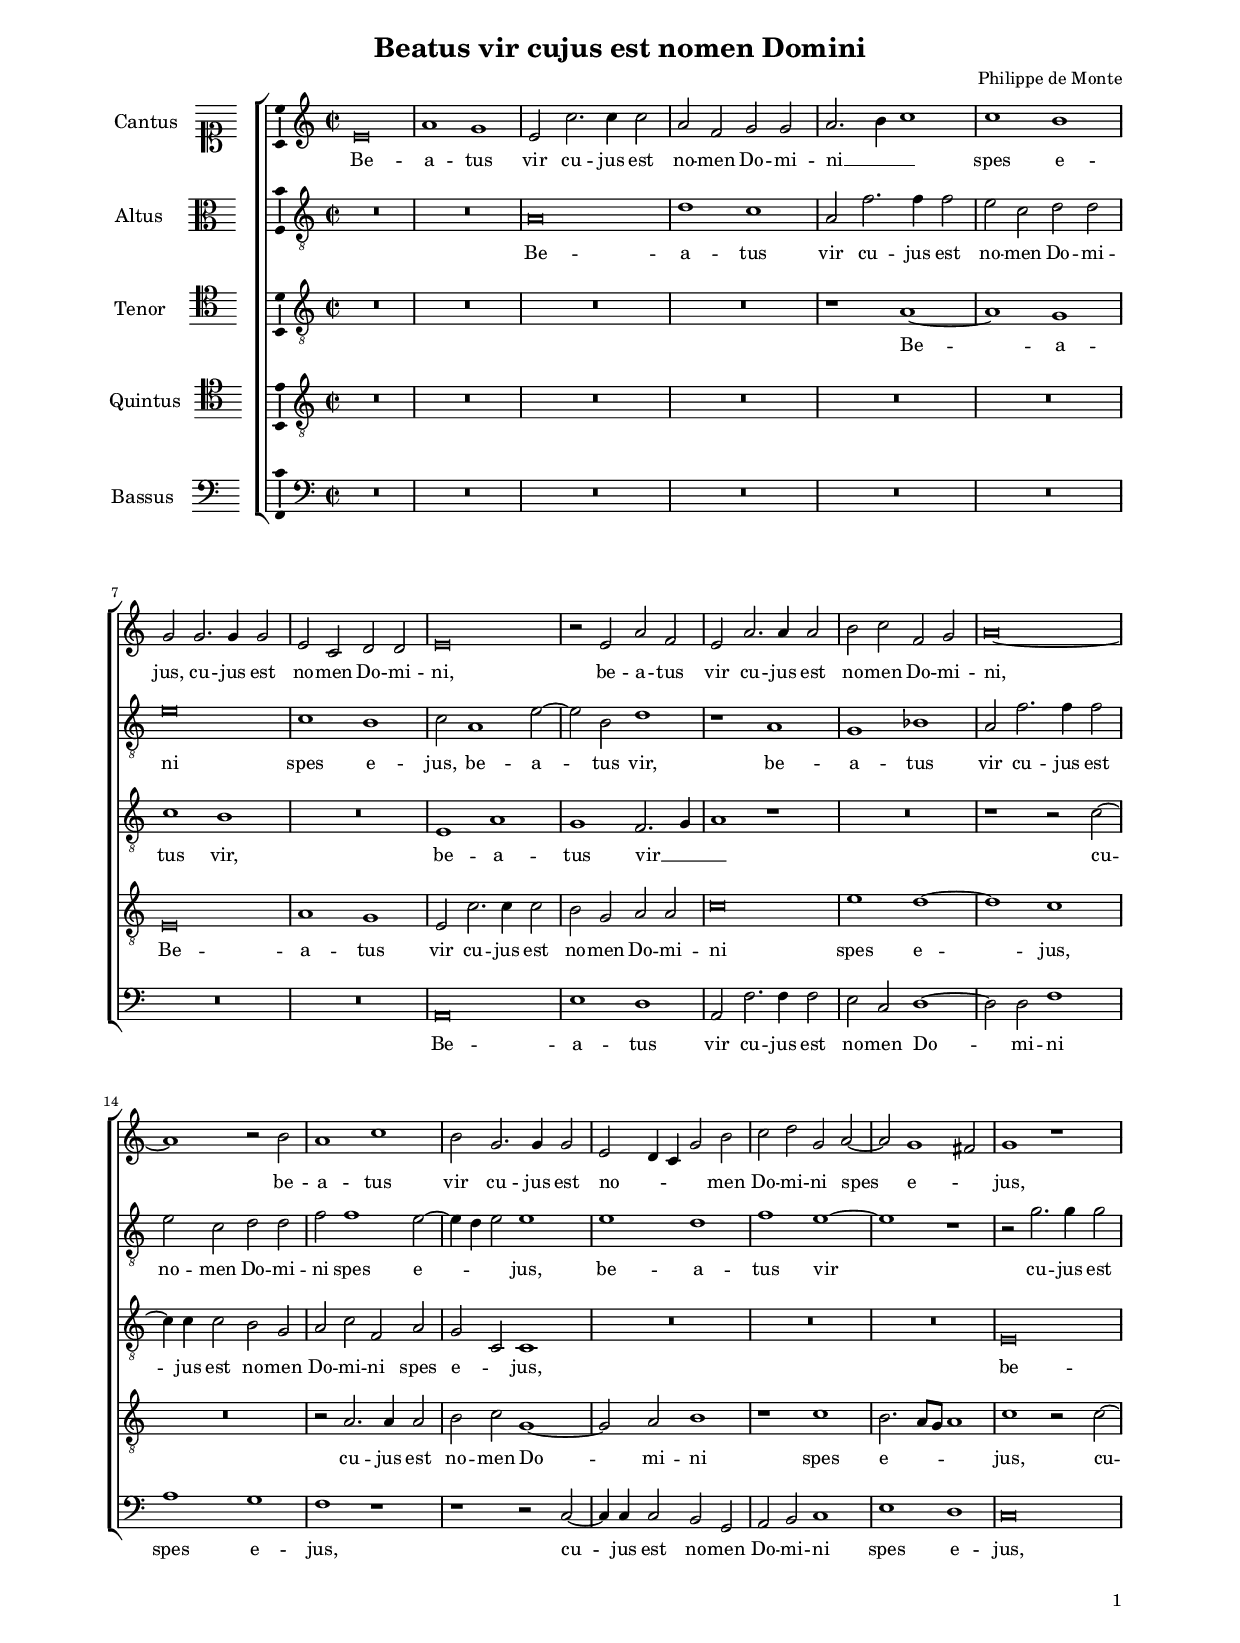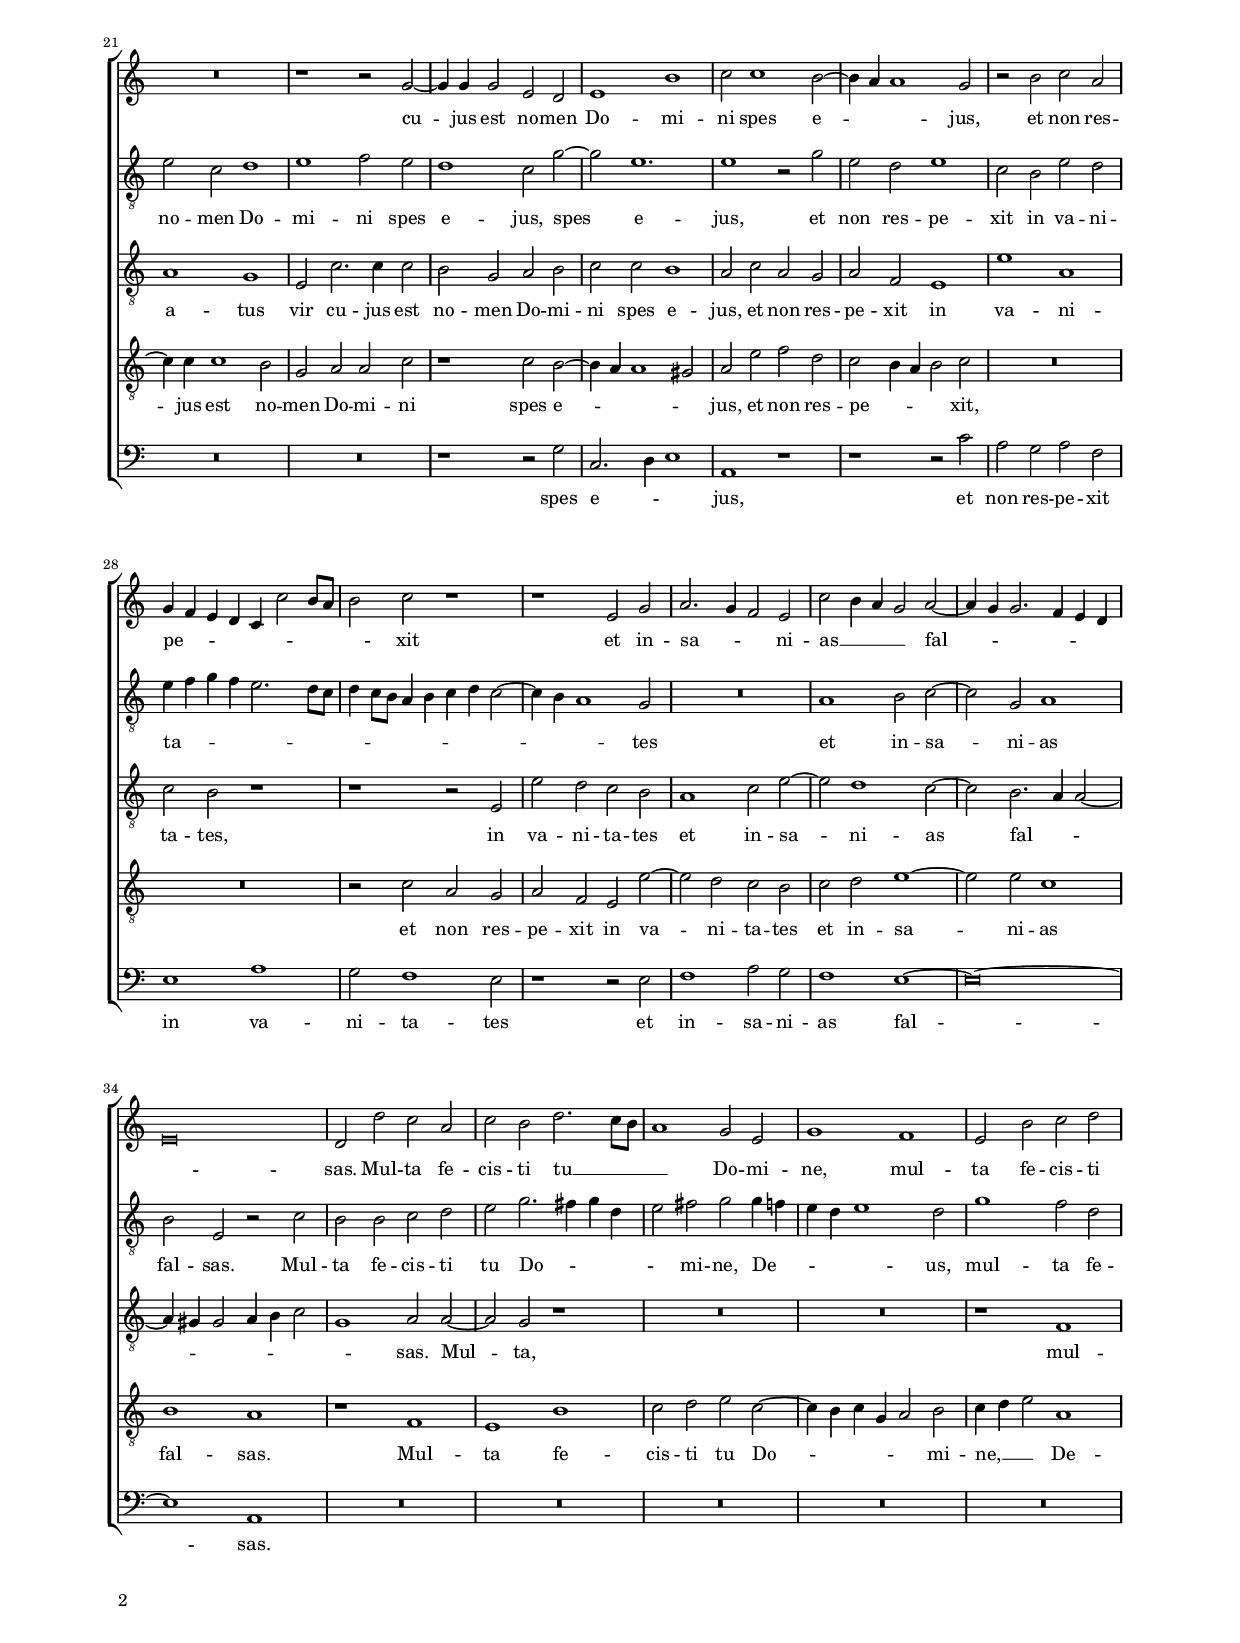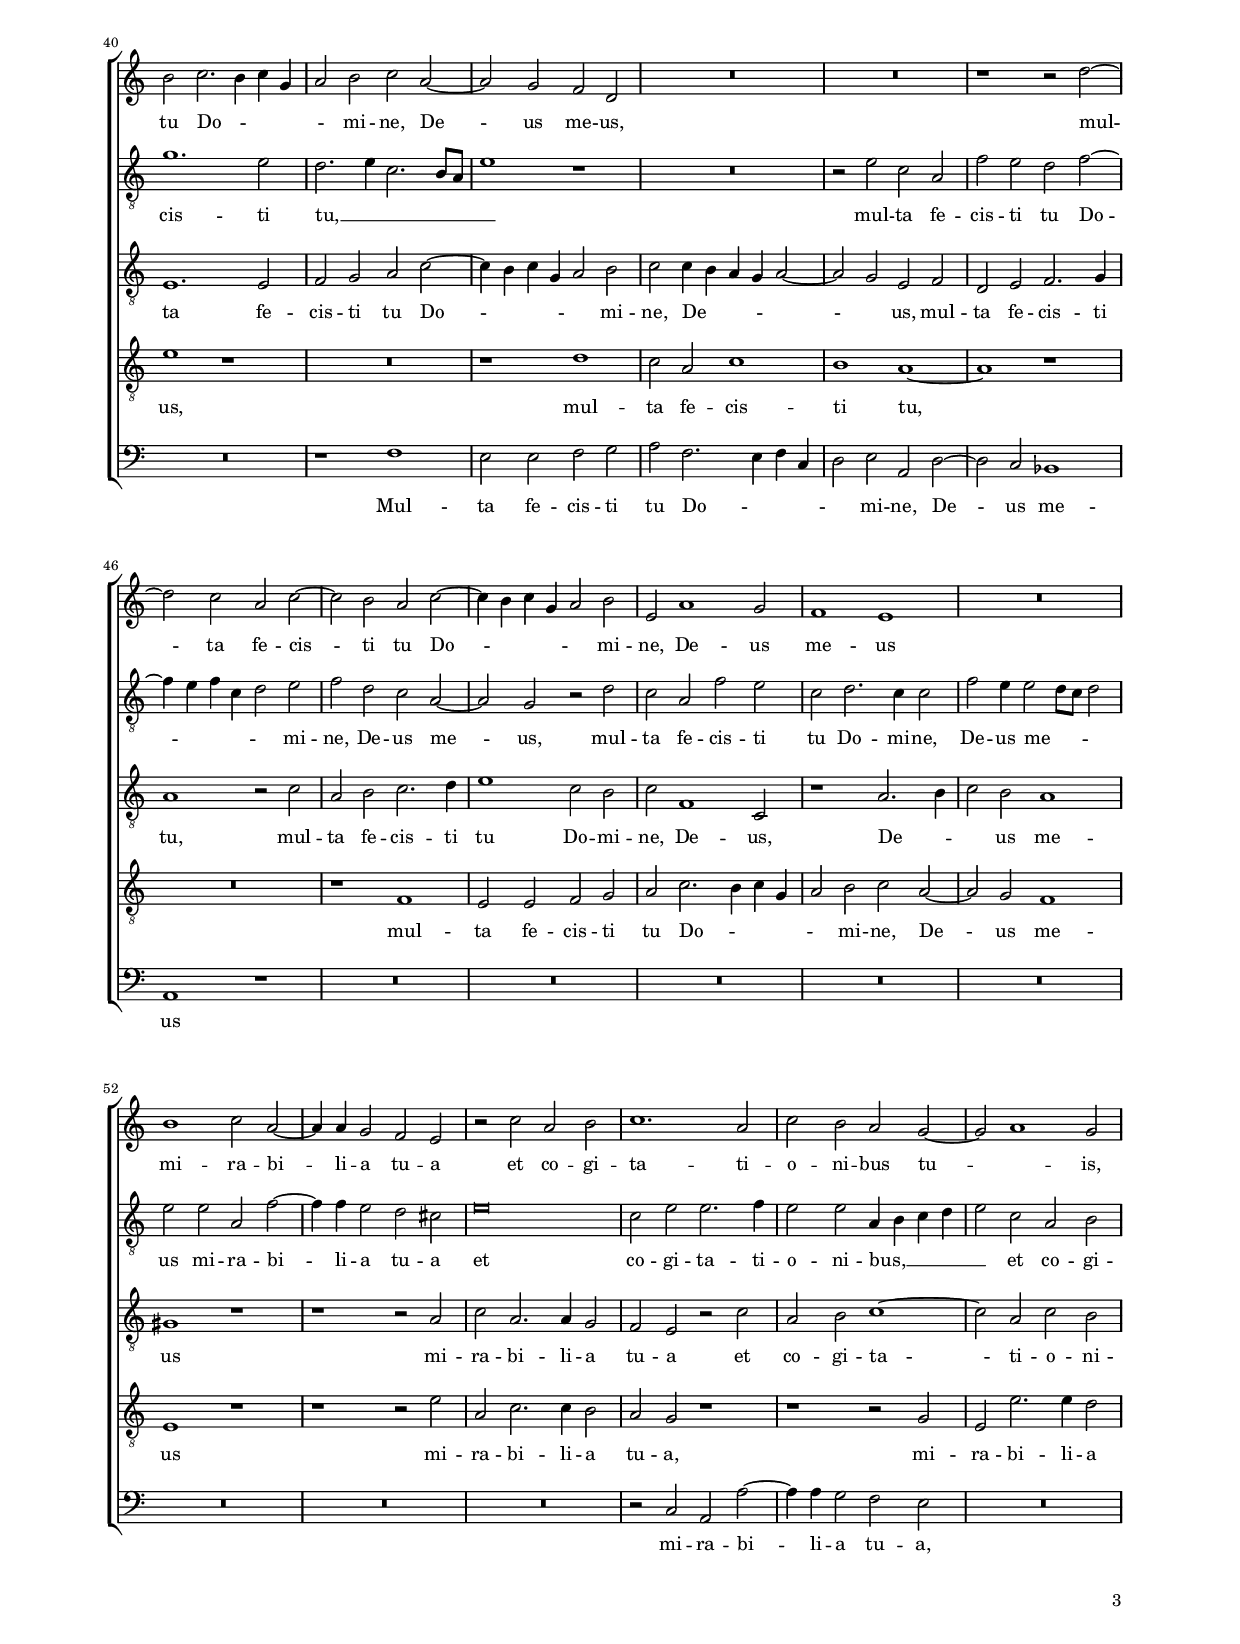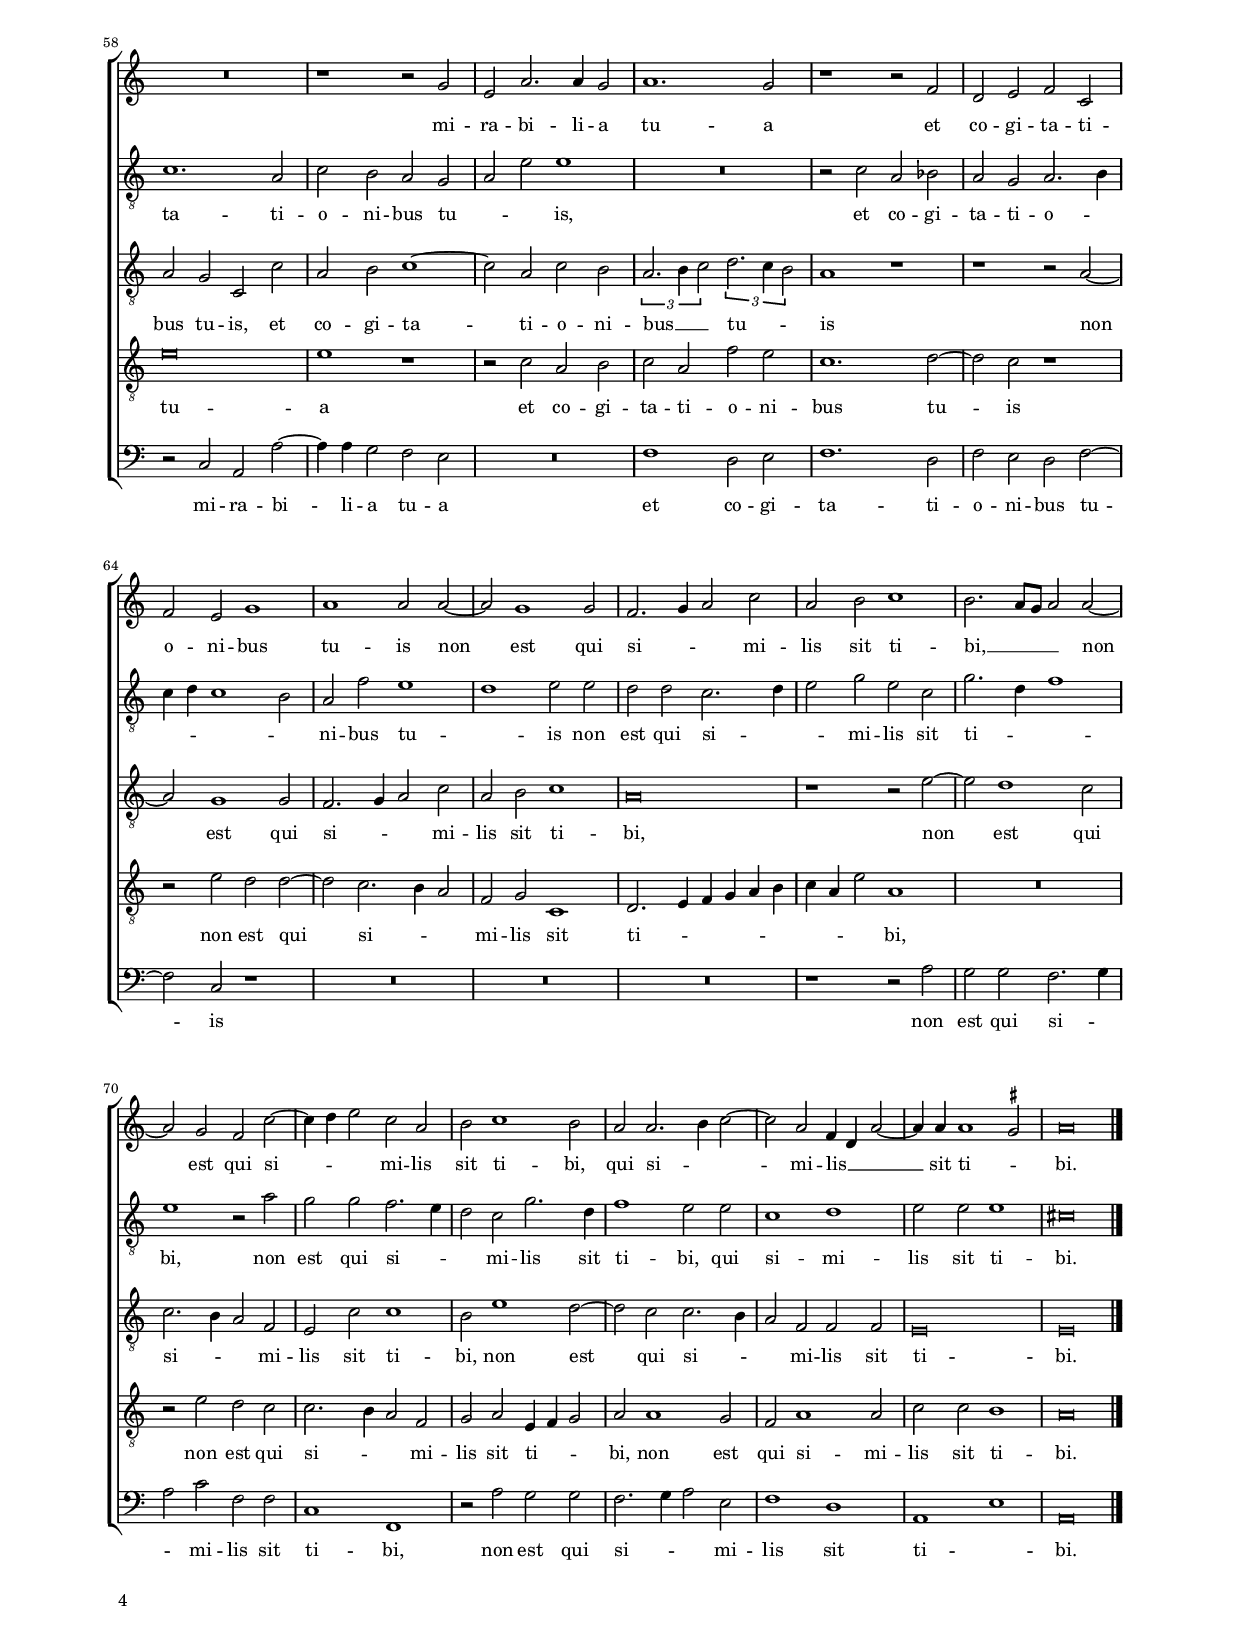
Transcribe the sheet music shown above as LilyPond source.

\header
{
  title="Beatus vir cujus est nomen Domini"
  composer="Philippe de Monte"
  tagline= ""
}

\version "2.24.0"
\language deutsch
#(set-global-staff-size 15)
% #(set-default-paper-size "letter")
#(ly:set-option 'point-and-click #f)


\paper
	{
	top-margin = 1.8 \cm
	bottom-margin = 1.2 \cm
	left-margin = 2 \cm
	right-margin = 2 \cm
	ragged-bottom = ##f
	ragged-last-bottom = ##t
	print-page-number = ##f
	system-system-spacing = #'((basic-distance . 17) (minimum-distance . 14) (padding . 5) (strechability . 150))
    oddFooterMarkup=\markup   \fill-line { "" \fromproperty #'page:page-number-string }
    evenFooterMarkup=\markup  \fill-line { \fromproperty #'page:page-number-string "" }
    last-bottom-spacing = #'((basic-distance . 12) (minimum-distance . 7) (padding . 4))
%	systems-per-page = 3
%   page-count = 3
%	min-systems-per-page = 3
%	print-all-headers = ##t
%	print-first-page-number = ##t
%	first-page-number = 1
	}

	
global = {
	\key c \major
	\time 2/2 \set Score.measureLength = #(ly:make-moment 2/1)
    \set Score.tempoHideNote = ##t
    \tempo 2 = 90
    \skip 1*2*76 \bar "|."
	}

	ficta = { \once \set suggestAccidentals = ##t }

	forget = #(define-music-function (music) (ly:music?) #{
		\accidentalStyle forget
		$music
		\accidentalStyle default
		#})


incipitcantus = \markup { \score {
	{
	\set Staff.instrumentName = \markup { \fontsize #1 "Cantus" }
	\key c \major
	\clef soprano
	s4 \bar ""
	}
	\layout  {
	raggedright = ##t
	indent = 1.6 \cm
	line-width = 2.4\cm
	\context { \Staff \remove Time_signature_engraver }
	\override Staff.Clef.Y-extent = #'(0 . 0)
	}} \hspace #1 }

      
incipitaltus = \markup { \score {
	{
	\set Staff.instrumentName = \markup { \fontsize #1 "Altus" }
	\key c \major
	\clef alto
	s4 \bar ""
	}
	\layout  {
	raggedright = ##t
	indent = 1.6 \cm
	line-width = 2.4\cm
	\context { \Staff \remove Time_signature_engraver }
	\override Staff.Clef.Y-extent = #'(0 . 0)
	}} \hspace #1 }


incipittenor = \markup { \score {
	{
	\set Staff.instrumentName = \markup { \fontsize #1 "Tenor" }
	\key c \major
	\clef tenor
	s4 \bar ""
	}
	\layout  {
	raggedright = ##t
	indent = 1.6 \cm
	line-width = 2.4\cm
	\context { \Staff \remove Time_signature_engraver }
	\override Staff.Clef.Y-extent = #'(0 . 0)
	}} \hspace #1 }
      
      
incipitquintus = \markup { \score {
	{
	\set Staff.instrumentName = \markup { \fontsize #1 "Quintus" }
	\key c \major
	\clef tenor
	s4 \bar ""
	}
	\layout  {
	raggedright = ##t
	indent = 1.6 \cm
	line-width = 2.4\cm
	\context { \Staff \remove Time_signature_engraver }
	\override Staff.Clef.Y-extent = #'(0 . 0)
	}} \hspace #1 }
      
      
incipitbassus = \markup { \score {
	{
	\set Staff.instrumentName = \markup { \fontsize #1 "Bassus" }
	\key c \major
	\clef bass
	s4 \bar ""
	}
	\layout  {
	raggedright = ##t
	indent = 1.6 \cm
	line-width = 2.4\cm
	\context { \Staff \remove Time_signature_engraver }
	\override Staff.Clef.Y-extent = #'(0 . 0)
	}} \hspace #1 }


cantus =  \relative c''
	{
	e,\breve
	a1 g
	e2 c'2. c4 c2
	a2 f g g
%5
	a2. h4 c1 |
	c1 h
	g2 g2. g4 g2
	e2 c d d
	e\breve
%10
	r2 e a f |
	e2 a2. a4 a2
	h2 c f, g
	a\breve~
	a1 r2 h
%15
	a1 c |
	h2 g2. g4 g2
	e2 d4 c g'2 h
	c2 d g, a~
	a2 g1 fis2
%20
	g1 r |
	R\breve
	r1 r2 g~
	g4 g g2 e d
	e1 h'
%25
	c2 c1 h2~ |
	h4 a a1 g2
	r2 h c a
	g4 f e d c c'2 h8 a
	h2 c r1
%30
	r1 e,2 g |
	a2. g4 f2 e
	c'2 h4 a g2 a~
	a4 g g2. f4 e d
	e\breve
%35
	d2 d' c a |
	c2 h d2. c8 h
	a1 g2 e
	g1 f
	e2 h' c d
%40
	h2 c2. h4 c g |
	a2 h c a~
	a2 g f d
	R\breve
	R\breve
%45
	r1 r2 d'~ |
	d2 c a c~
	c2 h a c~
	c4 h c g a2 h
	e,2 a1 g2
%50
	f1 e |
	R\breve
	h'1 c2 a~
	a4 a g2 f e
	r2 c' a h
%55
	c1. a2 |
	c2 h a g~
	g2 a1 g2
	R\breve
	r1 r2 g
%60
	e2 a2. a4 g2 |
	a1. g2
	r1 r2 f
	d2 e f c
	f2 e g1
%65
	a1 a2 a~ |
	a2 g1 g2
	f2. g4 a2 c
	a2 h c1
	h2. a8 g a2 a~
%70
	a2 g f c'~ |
	c4 d e2 c a
	h2 c1 h2
	a2 a2. h4 c2~
	c2 a f4 d a'2~
%75
	a4 a a1 \ficta gis2 |
	a\breve |
	}


altus =  \relative c'
	{
	R\breve
	R\breve
	a\breve
	d1 c
%5
	a2 f'2. f4 f2 |
	e2 c d d
	e\breve
	c1 h
	c2 a1 e'2~
%10
	e2 h d1 |
	r1 a
	g1 b
	a2 f'2. f4 f2
	e2 c d d
%15
	f2 f1 e2~ |
	e4 d e2 e1
	e1 d
	f1 e~
	e1 r
%20
	r2 g2. g4 g2 |
	e2 c d1
	e1 f2 e
	d1 c2 g'~
	g2 e1.
%25
	e1 r2 g |
	e2 d e1
	c2 h e d
	e4 f g f e2. d8 c
	d4 c8 h a4 h c d c2~
%30
	c4 h a1 g2 |
	R\breve
	a1 h2 c~
	c2 g a1
	h2 e, r c'
%35
	h2 h c d |
	e2 g2. fis4 g d
	e2 fis g g4 f
	e4 d e1 d2
	g1 f2 d
%40
	g1. e2 |
	d2. e4 c2. h8 a
	e'1 r
	R\breve
	r2 e c a
%45
	f'2 e d f~ |
	f4 e f c d2 e
	f2 d c a~
	a2 g r d'
	c2 a f' e
%50
	c2 d2. c4 c2 |
	f2 e4 e2 d8 c d2
	e2 e a, f'~
	f4 f e2 d cis
	e\breve
%55
	c2 e e2. f4 |
	e2 e a,4 h c d
	e2 c a h
	c1. a2
	c2 h a g
%60
	a2 e' e1 |
	R\breve
	r2 c a b
	a2 g a2. h4
	c4 d c1 h2
%65
	a2 f' e1 |
	d1 e2 e
	d2 d c2. d4
	e2 g e c
	g'2. d4 f1
%70
	e1 r2 a |
	g2 g f2. e4
	d2 c g'2. d4
	f1 e2 e
	c1 d
%75
	e2 e e1 |
	cis\breve |
	}


tenor =  \relative c'
	{
	R\breve
	R\breve
	R\breve
	R\breve
%5
	r1 a~ |
	a1 g
	c1 h
	R\breve
	e,1 a
%10
	g1 f2. g4 |
	a1 r
	R\breve
	r1 r2 c~
	c4 c c2 h g
%15
	a2 c f, a |
	g2 c, c1
	R\breve
	R\breve
	R\breve
%20
	e\breve |
	a1 g
	e2 c'2. c4 c2
	h2 g a h
	c2 c h1
%25
	a2 c a g |
	a2 f e1
	e'1 a,
	c2 h r1
	r1 r2 e,
%30
	e'2 d c h |
	a1 c2 e~
	e2 d1 c2~
	c2 h2. a4 a2~
	a4 gis gis2 a4 h c2
%35
	g1 a2 a~ |
	a2 g r1
	R\breve
	R\breve
	r1 f
%40
	e1. e2 |
	f2 g a c~
	c4 h c g a2 h
	c2 c4 h a g a2~
	a2 g e f
%45
	d2 e f2. g4 |
	a1 r2 c
	a2 h c2. d4
	e1 c2 h
	c2 f,1 c2
%50
	r1 a'2. h4 |
	c2 h a1
	gis1 r
	r1 r2 a
	c2 a2. a4 g2
%55
	f2 e r c' |
	a2 h c1~
	c2 a c h
	a2 g c, c'
	a2 h c1~
%60
	c2 a c h |
    \tuplet 3/2 1 { a2. h4 c2 d2. c4 h2 }
	a1 r
	r1 r2 a~
	a2 g1 g2
%65
	f2. g4 a2 c |
	a2 h c1
	a\breve
	r1 r2 e'~
	e2 d1 c2
%70
	c2. h4 a2 f |
	e2 c' c1
	h2 e1 d2~
	d2 c c2. h4
	a2 f f f
%75
	e\breve |
	e\breve |
	}


quintus  =  \relative c'
	{
	R\breve
	R\breve
	R\breve
	R\breve
%5
	R\breve |
	R\breve
	e,\breve
	a1 g
	e2 c'2. c4 c2
%10
	h2 g a a |
	c\breve
	e1 d~
	d1 c
	R\breve
%15
	r2 a2. a4 a2 |
	h2 c g1~
	g2 a h1
	r1 c
	h2. a8 g a1
%20
	c1 r2 c~ |
	c4 c c1 h2
	g2 a a c
	r1 c2 h~
	h4 a a1 gis2
%25
	a2 e' f d |
	c2 h4 a h2 c
	R\breve
	R\breve
	r2 c a g
%30
	a2 f e e'~ |
	e2 d c h
	c2 d e1~
	e2 e c1
	h1 a
%35
	r1 f |
	e1 h'
	c2 d e c~
	c4 h c g a2 h
	c4 d e2 a,1
%40
	e'1 r |
	R\breve
	r1 d
	c2 a c1
	h1 a~
%45
	a1 r |
	R\breve
	r1 f
	e2 e f g
	a2 c2. h4 c g
%50
	a2 h c a~ |
	a2 g f1
	e1 r
	r1 r2 e'
	a,2 c2. c4 h2
%55
	a2 g r1 |
	r1 r2 g
	e2 e'2. e4 d2
	e\breve
	e1 r
%60
	r2 c a h |
	c2 a f' e
	c1. d2~
	d2 c r1
	r2 e d d~
%65
	d2 c2. h4 a2 |
	f2 g c,1
	d2. e4 f g a h
	c4 a e'2 a,1
	R\breve
%70
	r2 e' d c |
	c2. h4 a2 f
	g2 a e4 f g2
	a2 a1 g2
	f2 a1 a2
%75
	c2 c h1 |
	a\breve |
	}


bassus  =  \relative c
	{
	R\breve
	R\breve
	R\breve
	R\breve
%5
	R\breve |
	R\breve
	R\breve
	R\breve
	a\breve
%10
	e'1 d |
	a2 f'2. f4 f2
	e2 c d1~
	d2 d f1
	a1 g
%15
	f1 r |
	r1 r2 c~
	c4 c c2 h2 g
	a2 h c1
	e1 d
%20
	c\breve |
	R\breve
	R\breve
	r1 r2 g'
	c,2. d4 e1
%25
	a,1 r |
	r1 r2 c'
	a2 g a f
	e1 a
	g2 f1 e2
%30
	r1 r2 e |
	f1 a2 g
	f1 e~
	e\breve~
	e1 a,
%35
	R\breve |
	R\breve
	R\breve
	R\breve
	R\breve
%40
	R\breve |
	r1 f'
	e2 e f g
	a2 f2. e4 f c
	d2 e a, d~
%45
	d2 c b1 |
	a1 r
	R\breve
	R\breve
	R\breve
%50
	R\breve |
	R\breve
	R\breve
	R\breve
	R\breve
%55
	r2 c a a'~ |
	a4 a g2 f e
	R\breve
	r2 c a a'~
	a4 a g2 f e
%60
	R\breve |
	f1 d2 e
	f1. d2
	f2 e d f~
	f2 c r1
%65
	R\breve |
	R\breve
	R\breve
	r1 r2 a'
	g2 g f2. g4
%70
	a2 c f, f |
	c1 f,
	r2 a' g g
	f2. g4 a2 e
	f1 d
%75
	a1 e' |
	a,\breve |
	}


lyricscantus = \lyricmode {
	Be -- a -- tus vir
    cu -- jus est no -- men Do -- mi -- ni __ _ _ spes e -- jus,
    cu -- jus est no -- men Do -- mi -- ni,
    be -- a -- tus vir
    cu -- jus est no -- men Do -- mi -- ni,
    be -- a -- tus vir
    cu -- jus est no -- _ _ _ men Do -- mi -- ni spes e -- _ jus,
    cu -- jus est no -- men Do -- mi -- ni spes e -- _ _ jus,
    et non res -- pe -- _ _ _ _ _ _ _ _ xit
    et in -- sa -- _ _ ni -- as __ _ _ _ fal -- _ _ _ _ _ _ sas.
    Mul -- ta fe -- cis -- ti tu __ _ _ _ Do -- mi -- ne,
    mul -- ta fe -- cis -- ti tu Do -- _ _ _ _ mi -- ne, De -- us me -- us,
    mul -- ta fe -- cis -- ti tu Do -- _ _ _ _ mi -- ne, De -- us me -- us
    mi -- ra -- bi -- li -- a tu -- a et co -- gi -- ta -- ti -- o -- ni -- bus tu -- _ is,
    mi -- ra -- bi -- li -- a tu -- a et co -- gi -- ta -- ti -- o -- ni -- bus tu -- is
    non est qui si -- _ _ mi -- lis sit ti -- bi, __ _ _ _
    non est qui si -- _ _ mi -- lis sit ti -- bi,
    qui si -- _ _ mi -- lis __ _ _ sit ti -- _ bi.
	}


lyricsaltus = \lyricmode {
	Be -- a -- tus vir
    cu -- jus est no -- men Do -- mi -- ni spes e -- jus,
    be -- a -- tus vir,
    be -- a -- tus vir
    cu -- jus est no -- men Do -- mi -- ni spes e -- _ _ jus,
    be -- a -- tus vir
    cu -- jus est no -- men Do -- mi -- ni spes e -- jus,
    spes e -- jus,
    et non res -- pe -- xit in va -- ni -- ta -- _ _ _ _ _ _ _ _ _ _ _ _ _ _ _ _ tes
    et in -- sa -- ni -- as fal -- sas.
    Mul -- ta fe -- cis -- ti tu Do -- _ _ _ _ mi -- ne, De -- _ _ _ _ us,
    mul -- ta fe -- cis -- ti tu, __ _ _ _ _ _
    mul -- ta fe -- cis -- ti tu Do -- _ _ _ _ mi -- ne, De -- us me -- us,
    mul -- ta fe -- cis -- ti tu Do -- mi -- ne, De -- us me -- _ _ _ us
    mi -- ra -- bi -- li -- a tu -- a et co -- gi -- ta -- ti -- o -- ni -- bus, __ _ _ _ _
    et co -- gi -- ta -- ti -- o -- ni -- bus tu -- _ _ is,
    et co -- gi -- ta -- ti -- o -- _ _ _ _ _ ni -- bus tu -- _ is
    non est qui si -- _ _ mi -- lis sit ti -- _ _ bi,
    non est qui si -- _ _ mi -- lis sit ti -- bi,
    qui si -- mi -- lis sit ti -- bi.
	}


lyricstenor = \lyricmode {
	Be -- a -- tus vir,
    be -- a -- tus vir __ _ _
    cu -- jus est no -- men Do -- mi -- ni spes e -- _ jus,
    be -- a -- tus vir
    cu -- jus est no -- men Do -- mi -- ni spes e -- jus,
    et non res -- pe -- xit in va -- ni -- ta -- tes,
    in va -- ni -- ta -- tes
    et in -- sa -- ni -- as fal -- _ _ _ _ _ _ _ _ sas.
    Mul -- ta,
    mul -- ta fe -- cis -- ti tu Do -- _ _ _ _ mi -- ne, De -- _ _ _ _ _ us,
    mul -- ta fe -- cis -- ti tu,
    mul -- ta fe -- cis -- ti tu Do -- mi -- ne, De -- us,
    De -- _ _ us me -- us
    mi -- ra -- bi -- li -- a tu -- a et co -- gi -- ta -- ti -- o -- ni -- bus tu -- is,
    et co -- gi -- ta -- ti -- o -- ni -- bus __ _ _ tu -- _ _ is
    non est qui si -- _ _ mi -- lis sit ti -- bi,
    non est qui si -- _ _ mi -- lis sit ti -- bi,
    non est qui si -- _ _ mi -- lis sit ti -- bi.
	}


lyricsquintus = \lyricmode {
	Be -- a -- tus vir
    cu -- jus est no -- men Do -- mi -- ni spes e -- jus,
    cu -- jus est no -- men Do -- mi -- ni spes e -- _ _ _ jus,
    cu -- jus est no -- men Do -- mi -- ni spes e -- _ _ _ jus,
    et non res -- pe -- _ _ _ xit,
    et non res -- pe -- xit in va -- ni -- ta -- tes
    et in -- sa -- ni -- as fal -- sas.
    Mul -- ta fe -- cis -- ti tu Do -- _ _ _ _ mi -- ne, __ _ _ De -- us,
    mul -- ta fe -- cis -- ti tu,
    mul -- ta fe -- cis -- ti tu Do -- _ _ _ _ mi -- ne, De -- us me -- us
    mi -- ra -- bi -- li -- a tu -- a,
    mi -- ra -- bi -- li -- a tu -- a et co -- gi -- ta -- ti -- o -- ni -- bus tu -- is
    non est qui si -- _ _ mi -- lis sit ti -- _ _ _ _ _ _ _ _ bi,
    non est qui si -- _ _ mi -- lis sit ti -- _ _ bi,
    non est qui si -- mi -- lis sit ti -- bi.
	}


lyricsbassus = \lyricmode {
	Be -- a -- tus vir
    cu -- jus est no -- men Do -- mi -- ni spes e -- jus,
    cu -- jus est no -- men Do -- mi -- ni spes e -- jus,
    spes e -- _ _ jus,
    et non res -- pe -- xit in va -- ni -- ta -- tes
    et in -- sa -- ni -- as fal -- sas.
    Mul -- ta fe -- cis -- ti tu Do -- _ _ _ _ mi -- ne, De -- us me -- us
    mi -- ra -- bi -- li -- a tu -- a,
    mi -- ra -- bi -- li -- a tu -- a et co -- gi -- ta -- ti -- o -- ni -- bus tu -- is
    non est qui si -- _ _ mi -- lis sit ti -- bi,
    non est qui si -- _ _ mi -- lis sit ti -- _ bi.
	}


\score
{  
	% \transpose {
	\new ChoirStaff \with { \override StaffGrouper.staff-staff-spacing.basic-distance = #12 }
	<<

	\new Staff << \global
	\new Voice="v1" {
		\set Staff.instrumentName=\incipitcantus
%		\set Staff.instrumentName= "S"
		\set Staff.midiInstrument = "reed organ"
		\clef violin
		\cantus }
	\new Lyrics \lyricsto "v1" {\lyricscantus }
	>>


	\new Staff << \global
	\new Voice="v2" {
		\set Staff.instrumentName=\incipitaltus
%		\set Staff.instrumentName= "A"
		\set Staff.midiInstrument = "reed organ"
                \clef "G_8"
		\altus}
	\new Lyrics \lyricsto "v2" {\lyricsaltus }
	>>


	\new Staff << \global
	\new Voice="v3" {
		\set Staff.instrumentName=\incipittenor
%		\set Staff.instrumentName= "T"
		\set Staff.midiInstrument = "reed organ"
		\clef "G_8"
		\tenor }
	\new Lyrics \lyricsto "v3" {\lyricstenor }
	>>


	\new Staff << \global
	\new Voice="v5" {
		\set Staff.instrumentName=\incipitquintus
%		\set Staff.instrumentName= "Q"
		\set Staff.midiInstrument = "reed organ"
		\clef "G_8"
		\quintus}
	\new Lyrics \lyricsto "v5" {\lyricsquintus }
	>>


	\new Staff << \global
	\new Voice="v4" {
		\set Staff.instrumentName=\incipitbassus
%		\set Staff.instrumentName= "B"
		\set Staff.midiInstrument = "reed organ"
		\clef bass 
		\bassus }
	\new Lyrics \lyricsto "v4" {\lyricsbassus}
	>>

	>>
	% } % transpose

	\layout
	{
	indent = 2.5\cm
	\context { \Lyrics \override VerticalAxisGroup.nonstaff-relatedstaff-spacing.padding = #1.4 }
%	\context { \Lyrics \override LyricText.font-size = #1 }
	\context { \Staff \override TimeSignature.break-visibility = #end-of-line-invisible }
	\context { \Staff \consists Ambitus_engraver }
	\context { \Score \override BarNumber.padding = #2 }
	\context { \Voice \override NoteHead.style = #'baroque }
	}

\midi
	{
    	
	}

}


% EOF
